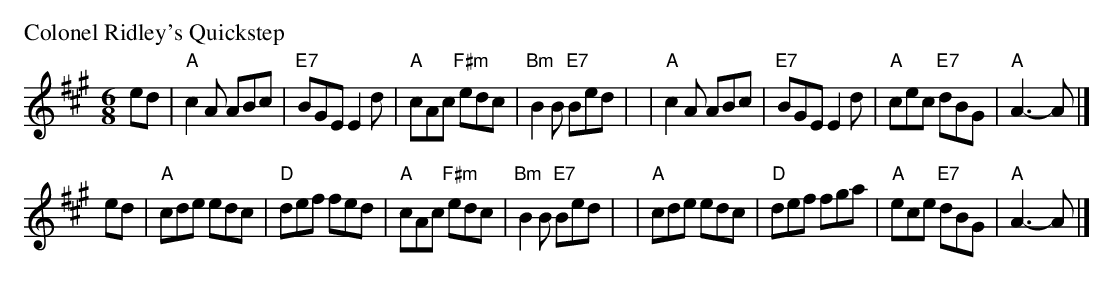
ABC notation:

X:1
P: Colonel Ridley's Quickstep
M: 6/8
L: 1/8
K: A
ed | "A"c2A ABc | "E7"BGE E2d | "A"cAc "F#m"edc | "Bm"B2B "E7"Bed |\
   | "A"c2A ABc | "E7"BGE E2d | "A"cec "E7"dBG  | "A"A3-      A   |]
ed | "A"cde edc |  "D"def fed | "A"cAc "F#m"edc | "Bm"B2B "E7"Bed |\
   | "A"cde edc |  "D"def fga | "A"ece "E7"dBG  | "A"A3-      A   |]
